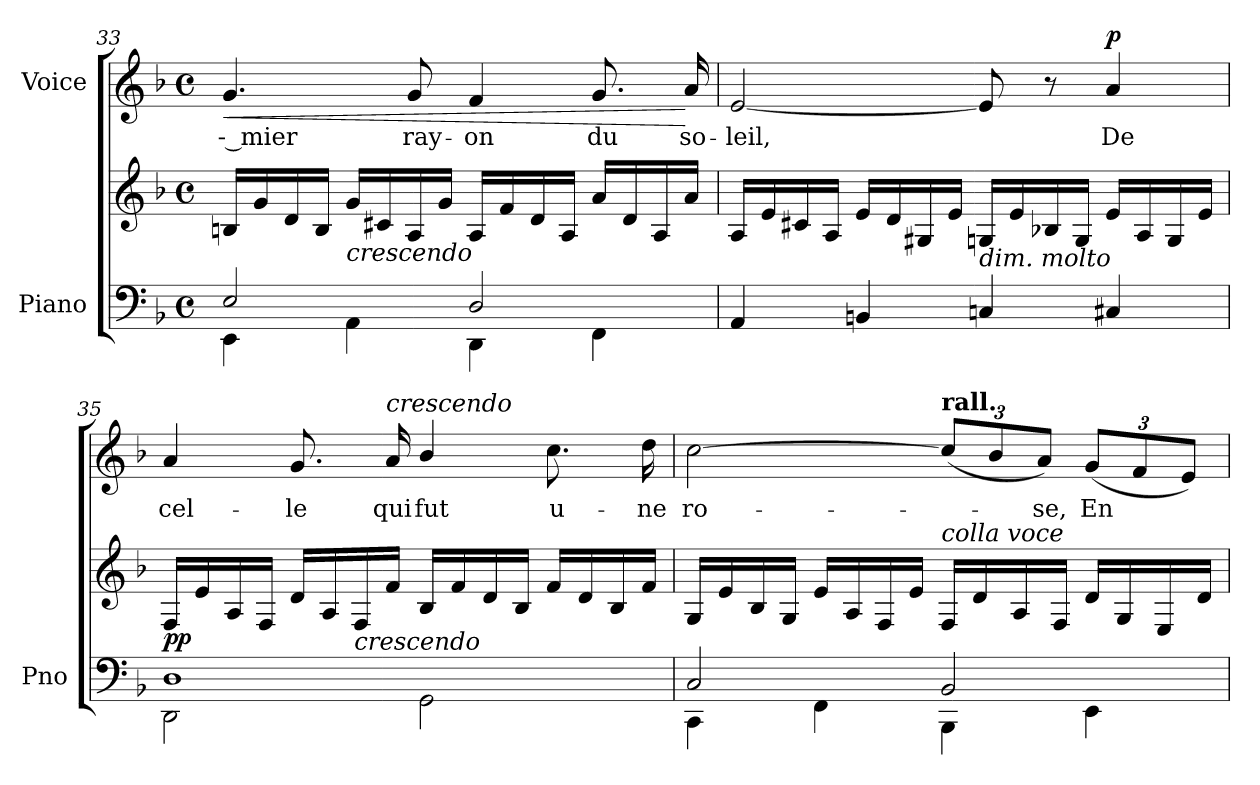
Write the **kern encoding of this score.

**kern	**kern	**dynam	**kern	**text	**dynam
*part2	*part2	*part2	*part1	*part1	*part1
*staff3	*staff2	*staff2/3	*staff1	*staff1	*staff1
*I"Piano	*	*	*I"Voice	*	*
*I'Pno	*	*	*	*	*
*clefF4	*clefG2	*	*clefG2	*	*
*k[b-]	*k[b-]	*	*k[b-]	*	*
*M4/4	*M4/4	*	*M4/4	*	*
*met(c)	*met(c)	*	*met(c)	*	*
=33	=33	=33	=33	=33	=33
*^	*	*	*	*	*
!	!	!	!	!	!	!LO:HP:b
2E/	4EE\	16Bn/LL	.	4.g/	-- mier	<
.	.	16g/	.	.	.	.
.	.	16d/	.	.	.	.
.	.	16B/JJ	.	.	.	.
!	!	!LO:TX:b:i:t=crescendo	!	!	!	!
.	4AA\	16g/LL	.	.	.	.
.	.	16c#X/	.	.	.	.
.	.	16A/	.	8g/	ray-	.
.	.	16g/JJ	.	.	.	.
2D/	4DD\	16A/LL	.	4f/	-on	.
.	.	16f/	.	.	.	.
.	.	16d/	.	.	.	.
.	.	16A/JJ	.	.	.	.
.	4FF\	16a/LL	.	8.g/	du	.
.	.	16d/	.	.	.	.
.	.	16A/	.	.	.	.
.	.	16a/JJ	.	16a/	so-	[
*v	*v	*	*	*	*	*
=34	=34	=34	=34	=34	=34
4AA/	16A/LL	.	[2e/	-leil,	.
.	16e/	.	.	.	.
.	16c#X/	.	.	.	.
.	16A/JJ	.	.	.	.
4BBn/	16e/LL	.	.	.	.
.	16d/	.	.	.	.
.	16G#X/	.	.	.	.
.	16e/JJ	.	.	.	.
!	!LO:TX:b:i:t=dim. molto	!	!	!	!
4Cn/	16Gn/LL	.	8e/]	.	.
.	16e/	.	.	.	.
.	16B-X/	.	8r	.	.
.	16G/JJ	.	.	.	.
!	!	!	!	!	!LO:DY:a
4C#X/	16e/LL	.	4a/	De	p
.	16A/	.	.	.	.
.	16G/	.	.	.	.
.	16e/JJ	.	.	.	.
=35	=35	=35	=35	=35	=35
*^	*	*	*	*	*
!	!	!	!LO:DY:b	!	!	!
1D	2DD\	16F/LL	pp	4a/	cel-	.
.	.	16e/	.	.	.	.
.	.	16A/	.	.	.	.
.	.	16F/JJ	.	.	.	.
.	.	16d/LL	.	8.g/	-le	.
.	.	16A/	.	.	.	.
!	!	!LO:TX:b:i:t=crescendo	!	!	!	!
.	.	16F/	.	.	.	.
!	!	!	!	!LO:TX:a:i:t=crescendo	!	!
.	.	16f/JJ	.	16a/	qui	.
.	2GG\	16B-/LL	.	4b-/	fut	.
.	.	16f/	.	.	.	.
.	.	16d/	.	.	.	.
.	.	16B-/JJ	.	.	.	.
.	.	16f/LL	.	8.cc\	u-	.
.	.	16d/	.	.	.	.
.	.	16B-/	.	.	.	.
.	.	16f/JJ	.	16dd\	-ne	.
=36	=36	=36	=36	=36	=36	=36
2C/	4CC\	16G/LL	.	[2cc\	ro-	.
.	.	16e/	.	.	.	.
.	.	16B-/	.	.	.	.
.	.	16G/JJ	.	.	.	.
.	4FF\	16e/LL	.	.	.	.
.	.	16A/	.	.	.	.
.	.	16F/	.	.	.	.
.	.	16e/JJ	.	.	.	.
!	!	!	!	!LO:TX:a:B:t=rall.	!	!
!	!	!LO:TX:i:t=colla voce	!	!	!	!
2BB-/	4BBB-\	16F/LL	.	(12cc/L]	.	.
.	.	16d/	.	.	.	.
.	.	.	.	12b-/	.	.
.	.	16A/	.	.	.	.
.	.	.	.	12a/J)	-se,	.
.	.	16F/JJ	.	.	.	.
.	4EE\	16d/LL	.	(12g/L	En	.
.	.	16G/	.	.	.	.
.	.	.	.	12f/	.	.
.	.	16E/	.	.	.	.
.	.	.	.	12e/J)	.	.
.	.	16d/JJ	.	.	.	.
*v	*v	*	*	*	*	*
=	=	=	=	=	=
*-	*-	*-	*-	*-	*-
